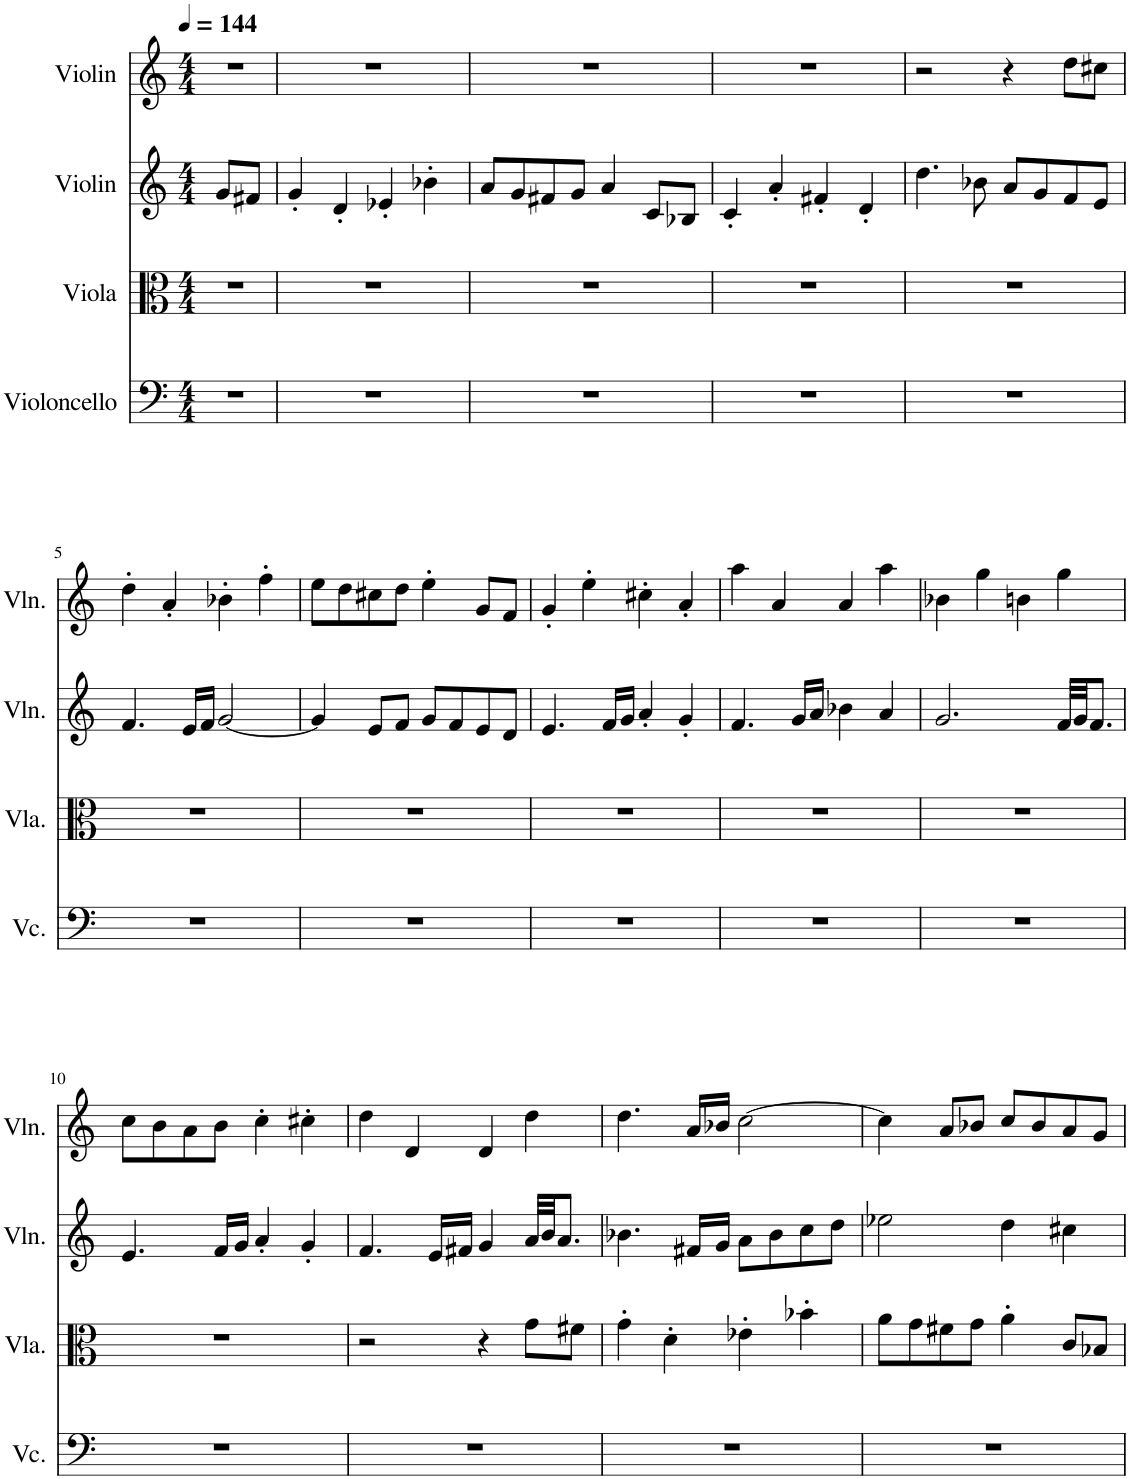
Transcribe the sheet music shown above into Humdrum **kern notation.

**kern	**kern	**kern	**kern
*part4	*part3	*part2	*part1
*staff4	*staff3	*staff2	*staff1
*I"Violoncello	*I"Viola	*I"Violin	*I"Violin
*I'Vc.	*I'Vla.	*I'Vln.	*I'Vln.
*clefF4	*clefC3	*clefG2	*clefG2
*k[]	*k[]	*k[]	*k[]
*M4/4	*M4/4	*M4/4	*M4/4
*MM144	*MM144	*MM144	*MM144
=	=	=	=
1r	1r	8g/L	1r
.	.	8f#X/J	.
.	.	2.ryy	.
=1	=1	=1	=1
1r	1r	4g'/	1r
.	.	4d'/	.
.	.	4e-X'/	.
.	.	4b-X'\	.
=2	=2	=2	=2
1r	1r	8a/L	1r
.	.	8g/	.
.	.	8f#X/	.
.	.	8g/J	.
.	.	4a/	.
.	.	8c/L	.
.	.	8B-X/J	.
=3	=3	=3	=3
1r	1r	4c'/	1r
.	.	4a'/	.
.	.	4f#X'/	.
.	.	4d'/	.
=4	=4	=4	=4
1r	1r	4.dd\	2r
.	.	8b-X\	.
.	.	8a/L	4r
.	.	8g/	.
.	.	8f/	8dd\L
.	.	8e/J	8cc#X\J
!!LO:LB:g=z
=5	=5	=5	=5
1r	1r	4.f/	4dd'\
.	.	.	4a'/
.	.	16e/LL	.
.	.	16f/JJ	.
.	.	[2g/	4b-X'\
.	.	.	4ff'\
=6	=6	=6	=6
1r	1r	4g/]	8ee\L
.	.	.	8dd\
.	.	8e/L	8cc#X\
.	.	8f/J	8dd\J
.	.	8g/L	4ee'\
.	.	8f/	.
.	.	8e/	8g/L
.	.	8d/J	8f/J
=7	=7	=7	=7
1r	1r	4.e/	4g'/
.	.	.	4ee'\
.	.	16f/LL	.
.	.	16g/JJ	.
.	.	4a'/	4cc#X'\
.	.	4g'/	4a'/
=8	=8	=8	=8
1r	1r	4.f/	4aa\
.	.	.	4a/
.	.	16g/LL	.
.	.	16a/JJ	.
.	.	4b-X\	4a/
.	.	4a/	4aa\
=9	=9	=9	=9
1r	1r	2.g/	4b-X\
.	.	.	4gg\
.	.	.	4bn\
.	.	32f/LLL	4gg\
.	.	32g/JJ	.
.	.	8.f/J	.
!!LO:LB:g=z
=10	=10	=10	=10
1r	1r	4.e/	8cc\L
.	.	.	8b\
.	.	.	8a\
.	.	16f/LL	8b\J
.	.	16g/JJ	.
.	.	4a'/	4cc'\
.	.	4g'/	4cc#X'\
=11	=11	=11	=11
1r	2r	4.f/	4dd\
.	.	.	4d/
.	.	16e/LL	.
.	.	16f#X/JJ	.
.	4r	4g/	4d/
.	8g\L	32a/LLL	4dd\
.	.	32b/JJ	.
.	.	8.a/J	.
.	8f#X\J	.	.
=12	=12	=12	=12
1r	4g'\	4.b-X\	4.dd\
.	4d'\	.	.
.	.	16f#X/LL	16a/LL
.	.	16g/JJ	16b-X/JJ
.	4e-X'\	8a\L	[2cc\
.	.	8b-\	.
.	4b-X'\	8cc\	.
.	.	8dd\J	.
=13	=13	=13	=13
1r	8a\L	2ee-X\	4cc\]
.	8g\	.	.
.	8f#X\	.	8a/L
.	8g\J	.	8b-X/J
.	4a'\	4dd\	8cc/L
.	.	.	8b-/
.	8c/L	4cc#X\	8a/
.	8B-X/J	.	8g/J
=	=	=	=
*-	*-	*-	*-
